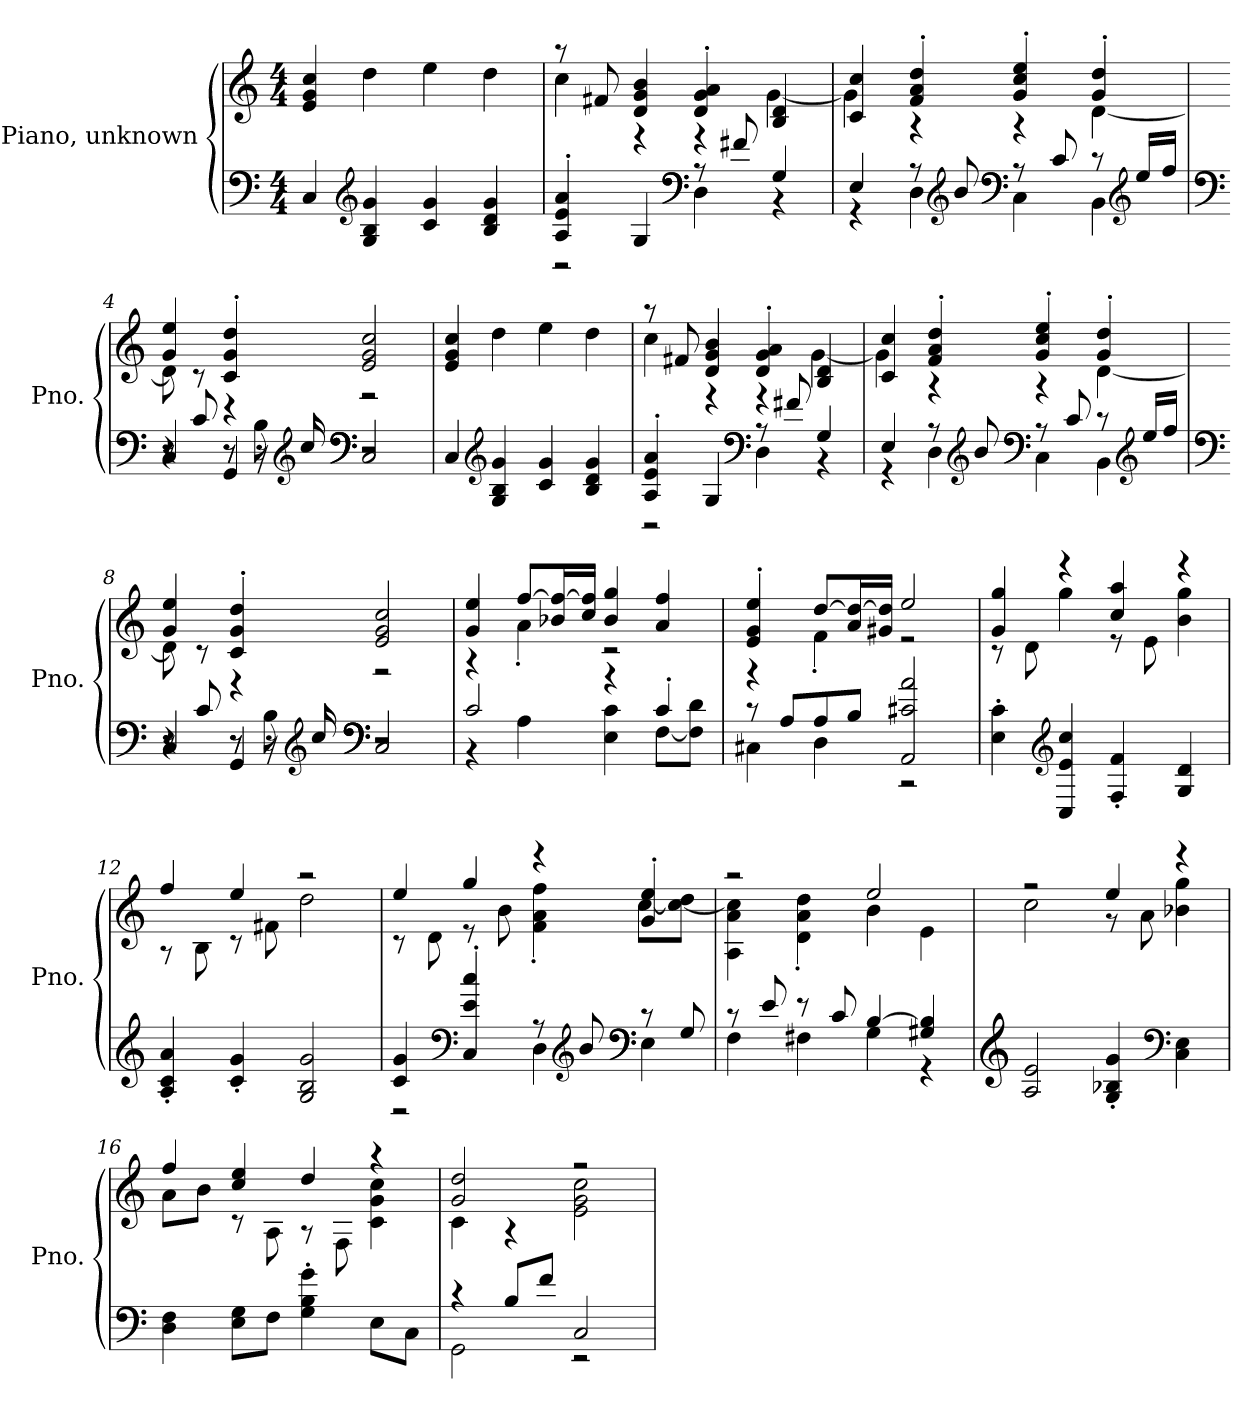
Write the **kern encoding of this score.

**kern	**kern
*part1	*part1
*staff2	*staff1
*I"Piano, unknown	*
*I'Pno.	*
*clefF4	*clefG2
*k[]	*k[]
*M4/4	*M4/4
*MM120	*MM120
=1	=1
4C/	4e/ 4g/ 4cc/
*clefG2	*
4G/ 4B/ 4g/	4dd\
4c/ 4g/	4ee\
4B/ 4d/ 4g/	4dd\
=2	=2
*^	*^
4A/' 4e/' 4a/'	2r	8r	4cc\
.	.	8f#X/	.
4G/	.	4d/ 4g/ 4b/	4r
*clefF4	*	*	*
8r	4D\	4d/' 4g/' 4a/'	4r
8f#X/	.	.	.
4G/	4r	4B/ 4d/	[4g\
=3	=3	=3	=3
4E/	4r	4c/ 4cc/	4g\]
8r	4D\	4f/' 4a/' 4dd/'	4r
*clefG2	*	*	*
8b/	.	.	.
*clefF4	*	*	*
8r	4C\	4g/' 4cc/' 4ee/'	4r
8c/	.	.	.
8r	4BB\	4g/' 4dd/'	[4d\
*clefG2	*	*	*
16ee/LL	.	.	.
16ff/JJ	.	.	.
*v	*v	*	*
!!LO:LB:g=z	!!
=4	=4	=4
*clefF4	*	*
*^	*	*
*	*^	*	*
8r	4r	4C/	4g/ 4ee/	8d\]
8c/	.	.	.	8r
8r	8r	4GG/	4c/' 4g/' 4dd/'	4r
16r	8B\	.	.	.
*clefG2	*	*	*	*
16cc/	.	.	.	.
*clefF4	*	*	*	*
2C/	2r	2r	2e/ 2g/ 2cc/	2r
*v	*v	*v	*	*
*	*v	*v
=5	=5
4C/	4e/ 4g/ 4cc/
*clefG2	*
4G/ 4B/ 4g/	4dd\
4c/ 4g/	4ee\
4B/ 4d/ 4g/	4dd\
=6	=6
*^	*^
4A/' 4e/' 4a/'	2r	8r	4cc\
.	.	8f#X/	.
4G/	.	4d/ 4g/ 4b/	4r
*clefF4	*	*	*
8r	4D\	4d/' 4g/' 4a/'	4r
8f#X/	.	.	.
4G/	4r	4B/ 4d/	[4g\
=7	=7	=7	=7
4E/	4r	4c/ 4cc/	4g\]
8r	4D\	4f/' 4a/' 4dd/'	4r
*clefG2	*	*	*
8b/	.	.	.
*clefF4	*	*	*
8r	4C\	4g/' 4cc/' 4ee/'	4r
8c/	.	.	.
8r	4BB\	4g/' 4dd/'	[4d\
*clefG2	*	*	*
16ee/LL	.	.	.
16ff/JJ	.	.	.
*v	*v	*	*
!!LO:LB:g=z	!!
=8	=8	=8
*clefF4	*	*
*^	*	*
*	*^	*	*
8r	4r	4C/	4g/ 4ee/	8d\]
8c/	.	.	.	8r
8r	8r	4GG/	4c/' 4g/' 4dd/'	4r
16r	8B\	.	.	.
*clefG2	*	*	*	*
16cc/	.	.	.	.
*clefF4	*	*	*	*
2C/	2r	2r	2e/ 2g/ 2cc/	2r
*	*v	*v	*	*
=9	=9	=9	=9
2c/	4r	4g/ 4ee/	4r
.	4A\	[8ff/L	4a'\
.	.	16b-X/ 16ff/_L	.
.	.	16cc/ 16ff/]JJ	.
4r	4E\ 4c\	4b-/ 4gg/	2r
4c'/	[8F\L	4a/ 4ff/	.
.	8F\] 8d\J	.	.
=10	=10	=10	=10
8r	4C#X\	4e/' 4g/' 4ee/'	4r
8A/L	.	.	.
8A/	4D\	[8dd/L	4f'\
8B/J	.	16a/ 16dd/_L	.
.	.	16g#X/ 16dd/]JJ	.
2AA/ 2c#X/ 2a/	2r	2ee/	2r
*v	*v	*	*
=11	=11	=11
4E\' 4c\'	4g/ 4gg/	8r
.	.	8d\
*clefG2	*	*
4C/ 4e/ 4cc/	4r	4gg\
4F/' 4f/'	4cc/ 4aa/	8r
.	.	8e\
4G/ 4d/	4r	4b\ 4gg\
=12	=12	=12
4A/' 4c/' 4a/'	4ff/	8r
.	.	8B\
4c/' 4g/'	4ee/	8r
.	.	8f#X\
2G/ 2B/ 2g/	2r	2dd\
!!LO:LB:g=z	!!
=13	=13	=13
*^	*	*
4c/ 4g/	2r	4ee/	8r
.	.	.	8d\
*clefF4	*	*	*
4C/' 4e/' 4cc/'	.	4gg/	8r
.	.	.	8b\
8r	4D\	4r	4f\' 4a\' 4ff\'
*clefG2	*	*	*
8b/	.	.	.
*clefF4	*	*	*
8r	4E\	4g/' 4ee/'	[8cc\L
8G/	.	.	8cc\_ 8dd\J
=14	=14	=14	=14
8r	4F\	2r	4A\ 4a\ 4cc\]
8e/	.	.	.
8r	4F#X\	.	4d\' 4a\' 4dd\'
8c/	.	.	.
[4B/	4G\	2ee/	4b\
4G#X/ 4B/]	4r	.	4e\
*v	*v	*	*
=15	=15	=15
*clefG2	*	*
2A/ 2e/	2r	2cc\
4G/' 4B-X/' 4g/'	4ee/	8r
.	.	8a\
*clefF4	*	*
4C\ 4E\	4r	4b-X\ 4gg\
=16	=16	=16
4D\ 4F\	4ff/	8a\L
.	.	8b\J
8E\ 8G\L	4cc/ 4ee/	8r
8F\J	.	8A\
4G\' 4B\' 4g\'	4dd/	8r
.	.	8F\
8E\L	4r	4c\ 4g\ 4cc\
8C\J	.	.
!!LO:LB:g=z	!!
=17	=17	=17
*^	*	*
4r	2GG\	2g/ 2dd/	4c\
8B/L	.	.	4r
8f/J	.	.	.
2C/	2r	2r	2e\ 2g\ 2cc\
*v	*v	*	*
*	*v	*v
=	=
*-	*-
